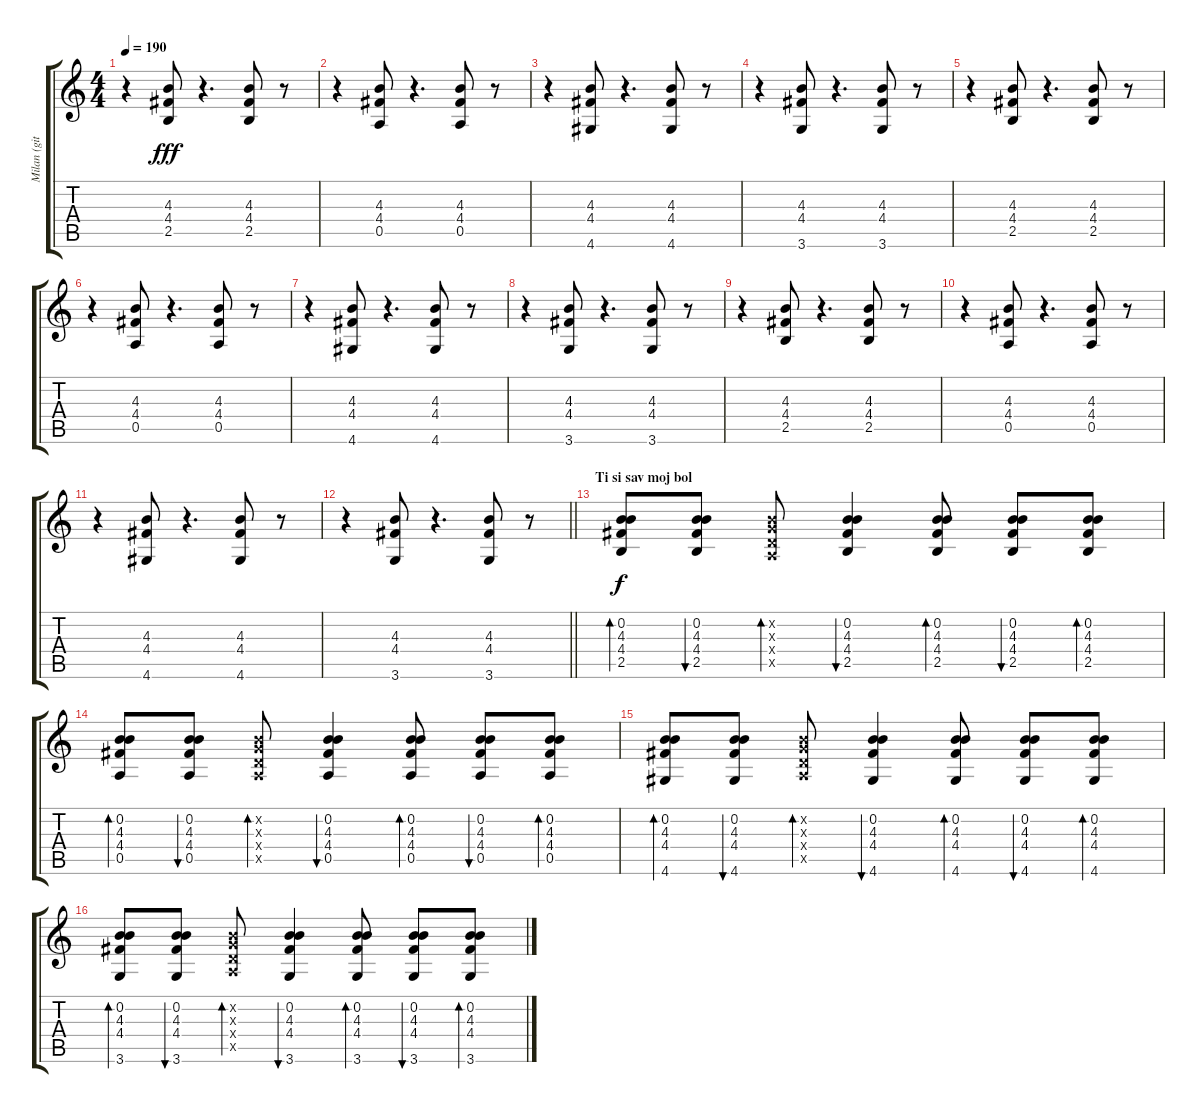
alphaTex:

\track ("Milan (gitara)" "Milan (git") {instrument electricguitarclean}
\staff {score tabs}
\tuning (E4 B3 G3 D3 A2 E2) {hide}
\ts (4 4)
\tempo 190
\clef g2
\ks c
r.4{dy fff} (4.3 4.4 2.5).8 r.4{d} (4.3 4.4 2.5).8 r.8 |
r.4 (4.3 4.4 0.5).8 r.4{d} (4.3 4.4 0.5).8 r.8 |
r.4 (4.3 4.4 4.6).8 r.4{d} (4.3 4.4 4.6).8 r.8 |
r.4 (4.3 4.4 3.6).8 r.4{d} (4.3 4.4 3.6).8 r.8 |
r.4 (4.3 4.4 2.5).8 r.4{d} (4.3 4.4 2.5).8 r.8 |
r.4 (4.3 4.4 0.5).8 r.4{d} (4.3 4.4 0.5).8 r.8 |
r.4 (4.3 4.4 4.6).8 r.4{d} (4.3 4.4 4.6).8 r.8 |
r.4 (4.3 4.4 3.6).8 r.4{d} (4.3 4.4 3.6).8 r.8 |
r.4 (4.3 4.4 2.5).8 r.4{d} (4.3 4.4 2.5).8 r.8 |
r.4 (4.3 4.4 0.5).8 r.4{d} (4.3 4.4 0.5).8 r.8 |
r.4 (4.3 4.4 4.6).8 r.4{d} (4.3 4.4 4.6).8 r.8 |
\barLineRight lightlight
r.4 (4.3 4.4 3.6).8 r.4{d} (4.3 4.4 3.6).8 r.8 |
\section ("" "Ti si sav moj bol")
(0.2 4.3 4.4 2.5).8{bd 120 dy f} (0.2 4.3 4.4 2.5).8{bu 120} (0.2{x} 0.3{x} 0.4{x} 0.5{x}).8{bd 120} (0.2 4.3 4.4 2.5).4{bu 120} (0.2 4.3 4.4 2.5).8{bd 120} (0.2 4.3 4.4 2.5).8{bu 120} (0.2 4.3 4.4 2.5).8{bd 120} |
(0.2 4.3 4.4 0.5).8{bd 120} (0.2 4.3 4.4 0.5).8{bu 120} (0.2{x} 0.3{x} 0.4{x} 0.5{x}).8{bd 120} (0.2 4.3 4.4 0.5).4{bu 120} (0.2 4.3 4.4 0.5).8{bd 120} (0.2 4.3 4.4 0.5).8{bu 120} (0.2 4.3 4.4 0.5).8{bd 120} |
(0.2 4.3 4.4 4.6).8{bd 120} (0.2 4.3 4.4 4.6).8{bu 120} (0.2{x} 0.3{x} 0.4{x} 0.5{x}).8{bd 120} (0.2 4.3 4.4 4.6).4{bu 120} (0.2 4.3 4.4 4.6).8{bd 120} (0.2 4.3 4.4 4.6).8{bu 120} (0.2 4.3 4.4 4.6).8{bd 120} |
(0.2 4.3 4.4 3.6).8{bd 120} (0.2 4.3 4.4 3.6).8{bu 120} (0.2{x} 0.3{x} 0.4{x} 0.5{x}).8{bd 120} (0.2 4.3 4.4 3.6).4{bu 120} (0.2 4.3 4.4 3.6).8{bd 120} (0.2 4.3 4.4 3.6).8{bu 120} (0.2 4.3 4.4 3.6).8{bd 120}
